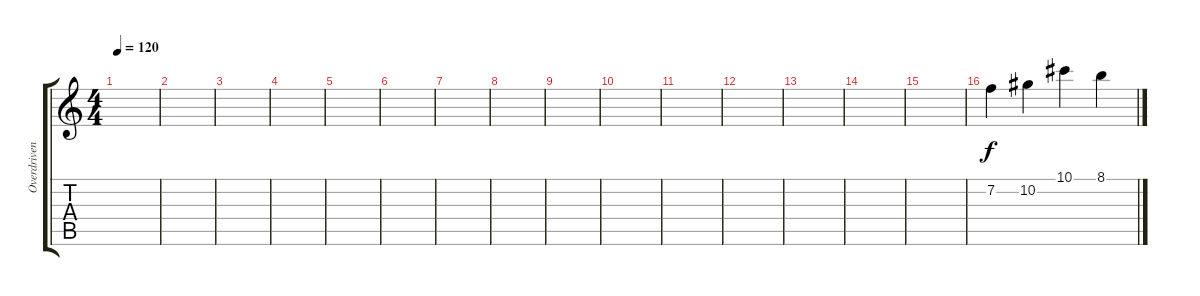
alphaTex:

\track ("Overdriven Guitar2 (Solo)" "Overdriven") {instrument overdrivenguitar}
\staff {score tabs}
\tuning (Eb4 Bb3 Gb3 Db3 Ab2 Eb2) {hide}
\ts (4 4)
\tempo 120
\clef g2
\ks c
|
|
|
|
|
|
|
|
|
|
|
|
|
|
|
7.2.4{volume 14} 10.2.4 10.1.4 8.1.4
